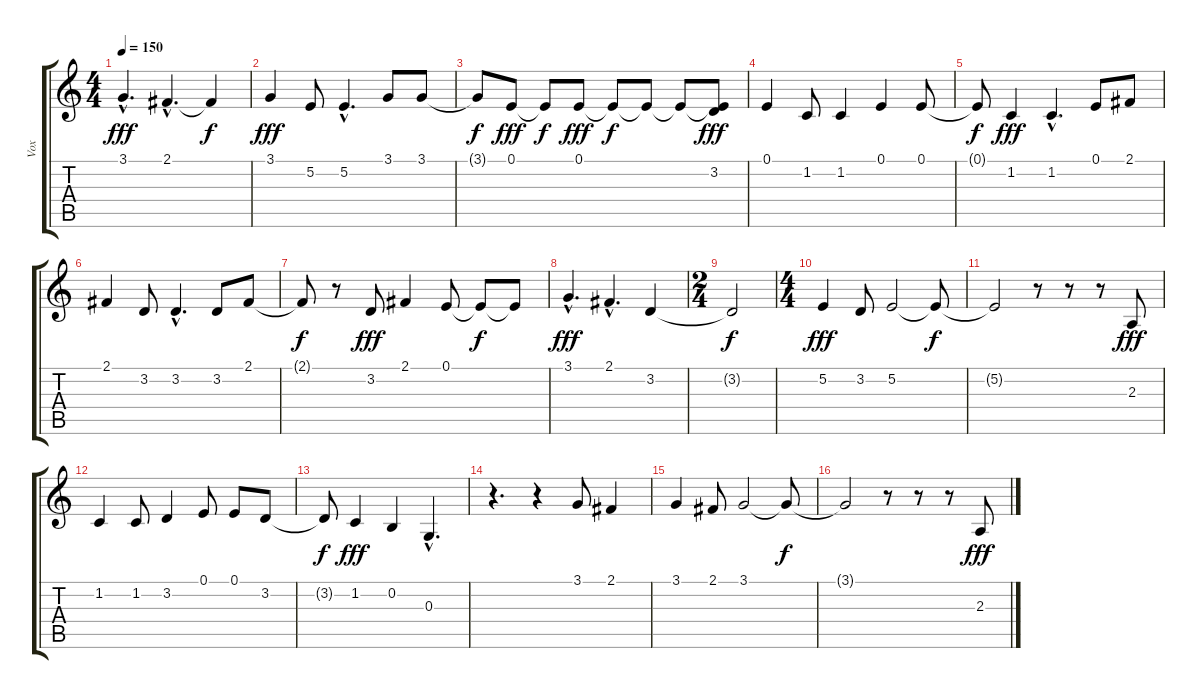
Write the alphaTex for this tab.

\track ("Vox" "Vox") {instrument lead6voice}
\staff {score tabs}
\tuning (E4 B3 G3 D3 A2 E2) {hide}
\ts (4 4)
\tempo 150
\clef g2
\ks c
3.1{hac}.4{d dy fff} 2.1{hac}.4{d} 2.1{t}.4{dy f} |
3.1.4{dy fff} 5.2.8 5.2{hac}.4{d} 3.1.8 3.1.8 |
3.1{t}.8{dy f} 0.1.8{dy fff} 0.1{t}.8{dy f} 0.1.8{dy fff} 0.1{t}.8{dy f} 0.1{t}.8 0.1{t}.8 (0.1{t} 3.2).8{dy fff} |
0.1.4 1.2.8 1.2.4 0.1.4 0.1.8 |
0.1{t}.8{dy f} 1.2.4{dy fff} 1.2{hac}.4{d} 0.1.8 2.1.8 |
2.1.4 3.2.8 3.2{hac}.4{d} 3.2.8 2.1.8 |
2.1{t}.8{dy f} r.8 3.2.8{dy fff} 2.1.4 0.1.8 0.1{t}.8{dy f} 0.1{t}.8 |
3.1{hac}.4{d dy fff} 2.1{hac}.4{d} 3.2.4 |
\ts (2 4)
3.2{t}.2{dy f} |
\ts (4 4)
5.2.4{dy fff} 3.2.8 5.2.2 5.2{t}.8{dy f} |
5.2{t}.2 r.8 r.8 r.8 2.3.8{dy fff} |
1.2.4 1.2.8 3.2.4 0.1.8 0.1.8 3.2.8 |
3.2{t}.8{dy f} 1.2.4{dy fff} 0.2.4 0.3{hac}.4{d} |
r.4{d} r.4 3.1.8 2.1.4 |
3.1.4 2.1.8 3.1.2 3.1{t}.8{dy f} |
3.1{t}.2 r.8 r.8 r.8 2.3.8{dy fff}
